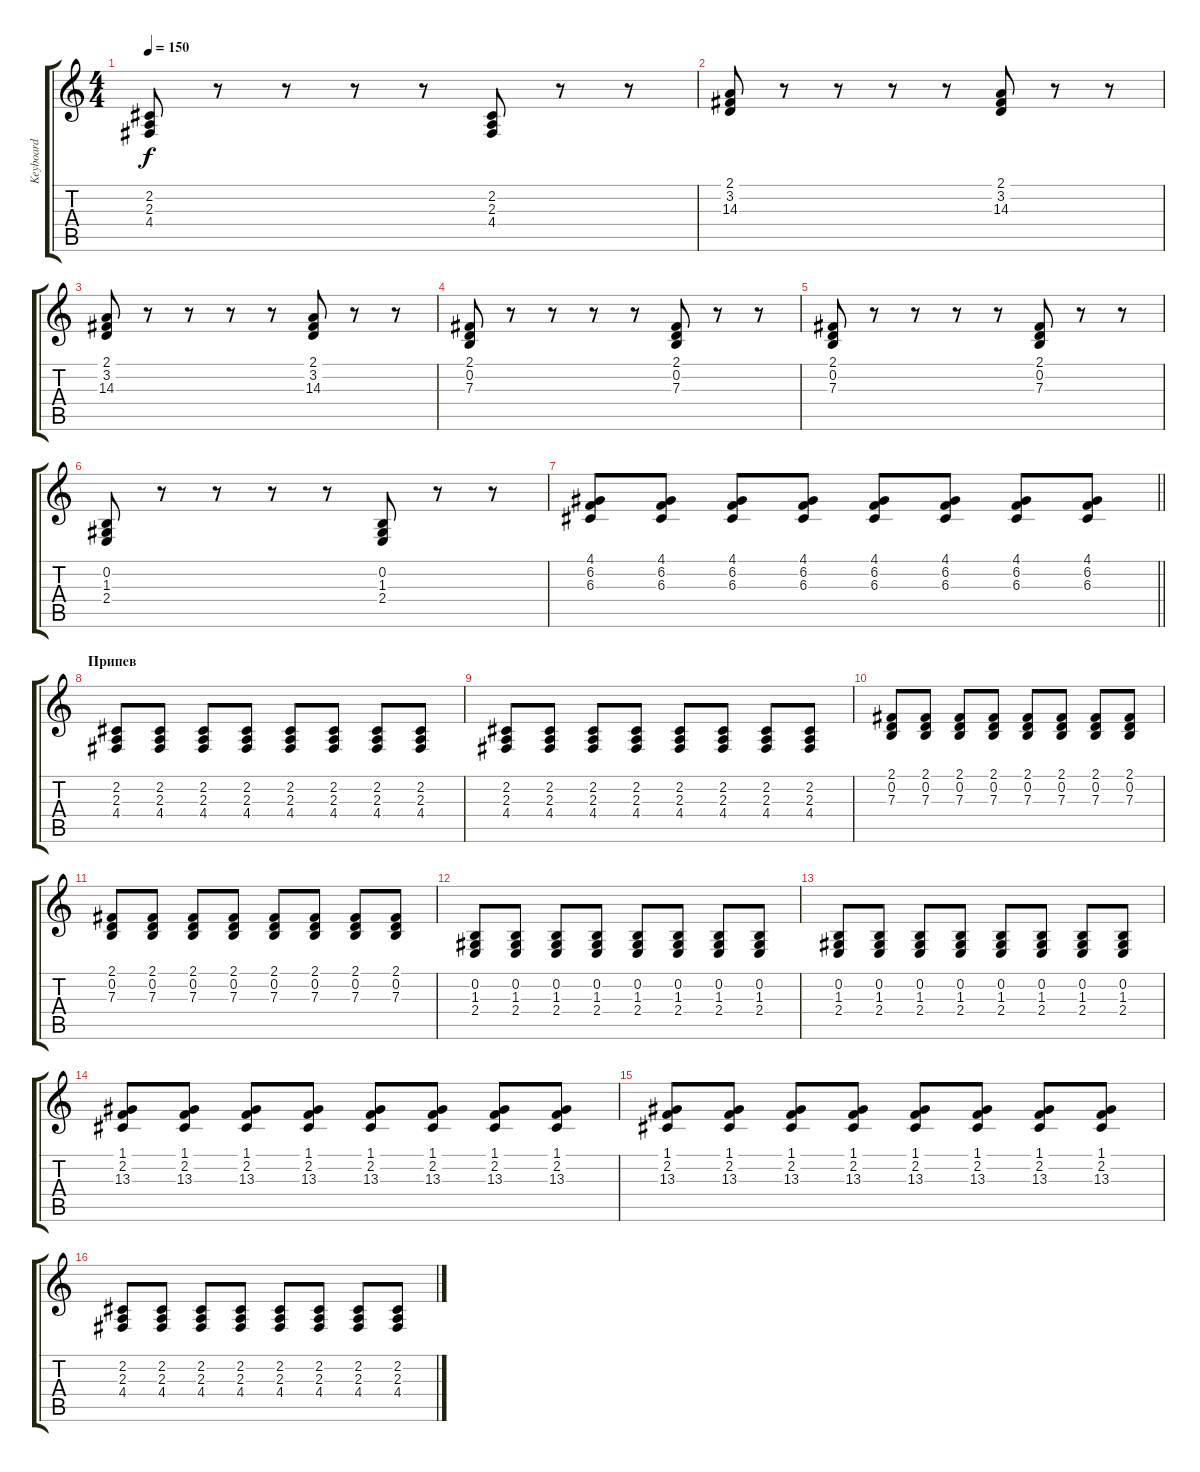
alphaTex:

\track ("Keyboard" "Keyboard") {instrument accordion}
\staff {score tabs}
\tuning (E4 B3 G3 D3 A2 E2) {hide}
\ts (4 4)
\tempo 150
\clef g2
\ks c
(2.2 2.3 4.4).8{dy f} r.8 r.8 r.8 r.8 (2.2 2.3 4.4).8 r.8 r.8 |
(2.1 3.2 14.3).8 r.8 r.8 r.8 r.8 (2.1 3.2 14.3).8 r.8 r.8 |
(2.1 3.2 14.3).8 r.8 r.8 r.8 r.8 (2.1 3.2 14.3).8 r.8 r.8 |
(2.1 0.2 7.3).8 r.8 r.8 r.8 r.8 (2.1 0.2 7.3).8 r.8 r.8 |
(2.1 0.2 7.3).8 r.8 r.8 r.8 r.8 (2.1 0.2 7.3).8 r.8 r.8 |
(0.2 1.3 2.4).8 r.8 r.8 r.8 r.8 (0.2 1.3 2.4).8 r.8 r.8 |
\barLineRight lightlight
(4.1 6.2 6.3).8 (4.1 6.2 6.3).8 (4.1 6.2 6.3).8 (4.1 6.2 6.3).8 (4.1 6.2 6.3).8 (4.1 6.2 6.3).8 (4.1 6.2 6.3).8 (4.1 6.2 6.3).8 |
\section ("" "Припев")
(2.2 2.3 4.4).8 (2.2 2.3 4.4).8 (2.2 2.3 4.4).8 (2.2 2.3 4.4).8 (2.2 2.3 4.4).8 (2.2 2.3 4.4).8 (2.2 2.3 4.4).8 (2.2 2.3 4.4).8 |
(2.2 2.3 4.4).8 (2.2 2.3 4.4).8 (2.2 2.3 4.4).8 (2.2 2.3 4.4).8 (2.2 2.3 4.4).8 (2.2 2.3 4.4).8 (2.2 2.3 4.4).8 (2.2 2.3 4.4).8 |
(2.1 0.2 7.3).8 (2.1 0.2 7.3).8 (2.1 0.2 7.3).8 (2.1 0.2 7.3).8 (2.1 0.2 7.3).8 (2.1 0.2 7.3).8 (2.1 0.2 7.3).8 (2.1 0.2 7.3).8 |
(2.1 0.2 7.3).8 (2.1 0.2 7.3).8 (2.1 0.2 7.3).8 (2.1 0.2 7.3).8 (2.1 0.2 7.3).8 (2.1 0.2 7.3).8 (2.1 0.2 7.3).8 (2.1 0.2 7.3).8 |
(0.2 1.3 2.4).8 (0.2 1.3 2.4).8 (0.2 1.3 2.4).8 (0.2 1.3 2.4).8 (0.2 1.3 2.4).8 (0.2 1.3 2.4).8 (0.2 1.3 2.4).8 (0.2 1.3 2.4).8 |
(0.2 1.3 2.4).8 (0.2 1.3 2.4).8 (0.2 1.3 2.4).8 (0.2 1.3 2.4).8 (0.2 1.3 2.4).8 (0.2 1.3 2.4).8 (0.2 1.3 2.4).8 (0.2 1.3 2.4).8 |
(1.1 2.2 13.3).8 (1.1 2.2 13.3).8 (1.1 2.2 13.3).8 (1.1 2.2 13.3).8 (1.1 2.2 13.3).8 (1.1 2.2 13.3).8 (1.1 2.2 13.3).8 (1.1 2.2 13.3).8 |
(1.1 2.2 13.3).8 (1.1 2.2 13.3).8 (1.1 2.2 13.3).8 (1.1 2.2 13.3).8 (1.1 2.2 13.3).8 (1.1 2.2 13.3).8 (1.1 2.2 13.3).8 (1.1 2.2 13.3).8 |
(2.2 2.3 4.4).8 (2.2 2.3 4.4).8 (2.2 2.3 4.4).8 (2.2 2.3 4.4).8 (2.2 2.3 4.4).8 (2.2 2.3 4.4).8 (2.2 2.3 4.4).8 (2.2 2.3 4.4).8
